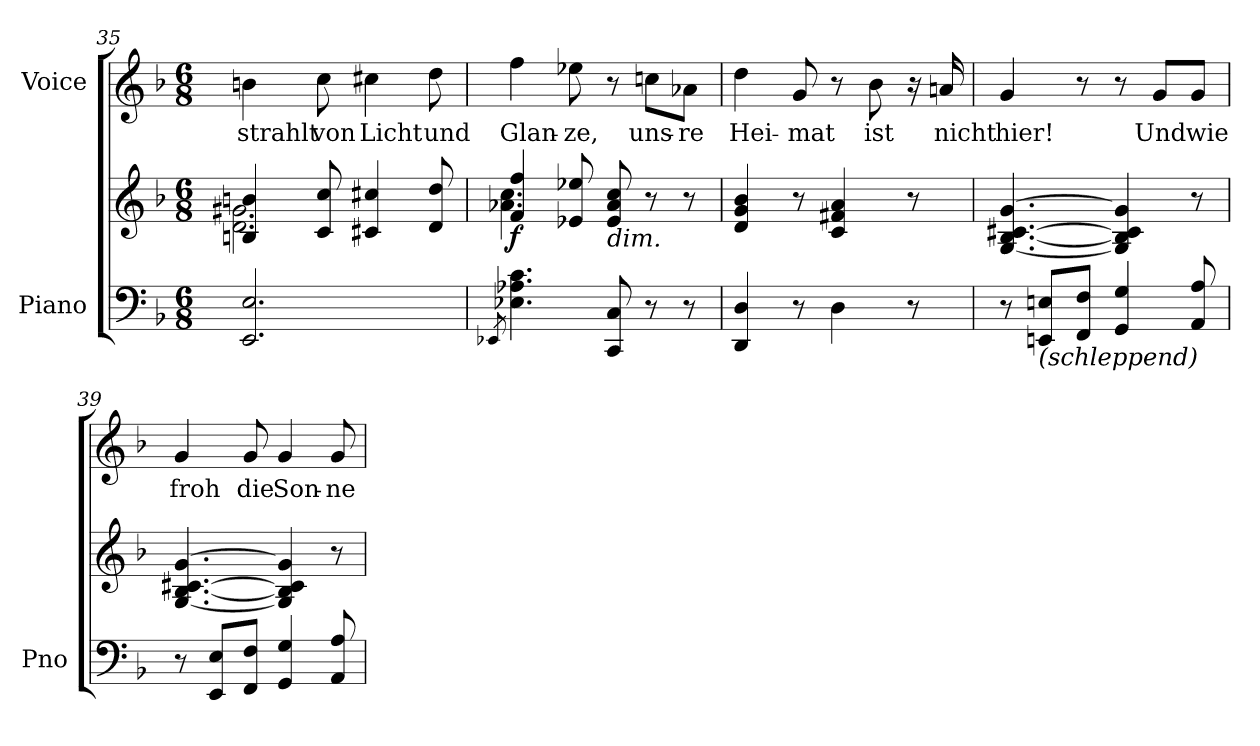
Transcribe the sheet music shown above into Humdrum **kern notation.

**kern	**kern	**dynam	**kern	**text
*part2	*part2	*part2	*part1	*part1
*staff3	*staff2	*staff2/3	*staff1	*staff1
*I"Piano	*	*	*I"Voice	*
*I'Pno	*	*	*	*
*clefF4	*clefG2	*	*clefG2	*
*k[b-]	*k[b-]	*	*k[b-]	*
*M6/8	*M6/8	*	*M6/8	*
=35	=35	=35	=35	=35
*	*^	*	*	*
!	!	!	!	!	!LO:LY:b
2.EE/ 2.E/	4Bn/ 4bn/	2.d\ 2.g#X\	.	4bn\	-strahlt
!	!	!	!	!	!LO:LY:b
.	8c/ 8cc/	.	.	8cc\	von
!	!	!	!	!	!LO:LY:b
.	4c#X/ 4cc#X/	.	.	4cc#X\	Licht
!	!	!	!	!	!LO:LY:b
.	8d/ 8dd/	.	.	8dd\	und
=36	=36	=36	=36	=36	=36
8qEE-X/	.	.	.	.	.
!	!	!	!LO:DY:b	!	!LO:LY:b
4.E-X\ 4.A-X\ 4.c\	4f/ 4ff/	4.a-X\ 4.cc\	f	4ff\	Glan-
!	!	!	!	!	!LO:LY:b
.	8e-X/ 8ee-X/	.	.	8ee-X\	-ze,
!	!LO:TX:b:i:t=dim.	!	!	!	!
8CC/ 8C/	8e-/ 8a-/ 8cc/	4.ryy	.	8r	.
!	!	!	!	!	!LO:LY:b
8r	8r	.	.	8ccn\L	uns-
!	!	!	!	!	!LO:LY:b
8r	8r	.	.	8a-X\J	-re
*	*v	*v	*	*	*
=37	=37	=37	=37	=37
!	!	!	!	!LO:LY:b
4DD/ 4D/	4d/ 4g/ 4b-/	.	4dd\	Hei-
!	!	!	!	!LO:LY:b
8r	8r	.	8g/	-mat
4D\	4c/ 4f#X/ 4a/	.	8r	.
!	!	!	!	!LO:LY:b
.	.	.	8b-\	ist
8r	8r	.	16r	.
!	!	!	!	!LO:LY:b
.	.	.	16an/	nicht
!!LO:LB:g=z
=38	=38	=38	=38	=38
!	!	!LO:DY:b	!	!LO:LY:b
!	!	!LO:DY:n=1:b	!	!
8r	[4.G/ [4.B-/ [4.c#X/ [4.g/	p other-dynamics	4g/	hier!
!LO:TX:b:i:t=(schleppend)	!	!	!	!
8EEn/ 8En/L	.	.	.	.
8FF/ 8F/J	.	.	8r	.
4GG/ 4G/	4G/] 4B-/] 4c#/] 4g/]	.	8r	.
!	!	!	!	!LO:LY:b
.	.	.	8g/L	Und
!	!	!	!	!LO:LY:b
8AA/ 8A/	8r	.	8g/J	wie
=39	=39	=39	=39	=39
!	!	!	!	!LO:LY:b
8r	[4.G/ [4.B-/ [4.c#X/ [4.g/	.	4g/	froh
8EE/ 8E/L	.	.	.	.
!	!	!	!	!LO:LY:b
8FF/ 8F/J	.	.	8g/	die
!	!	!	!	!LO:LY:b
4GG/ 4G/	4G/] 4B-/] 4c#/] 4g/]	.	4g/	Son-
!	!	!	!	!LO:LY:b
8AA/ 8A/	8r	.	8g/	-ne
=	=	=	=	=
*-	*-	*-	*-	*-
